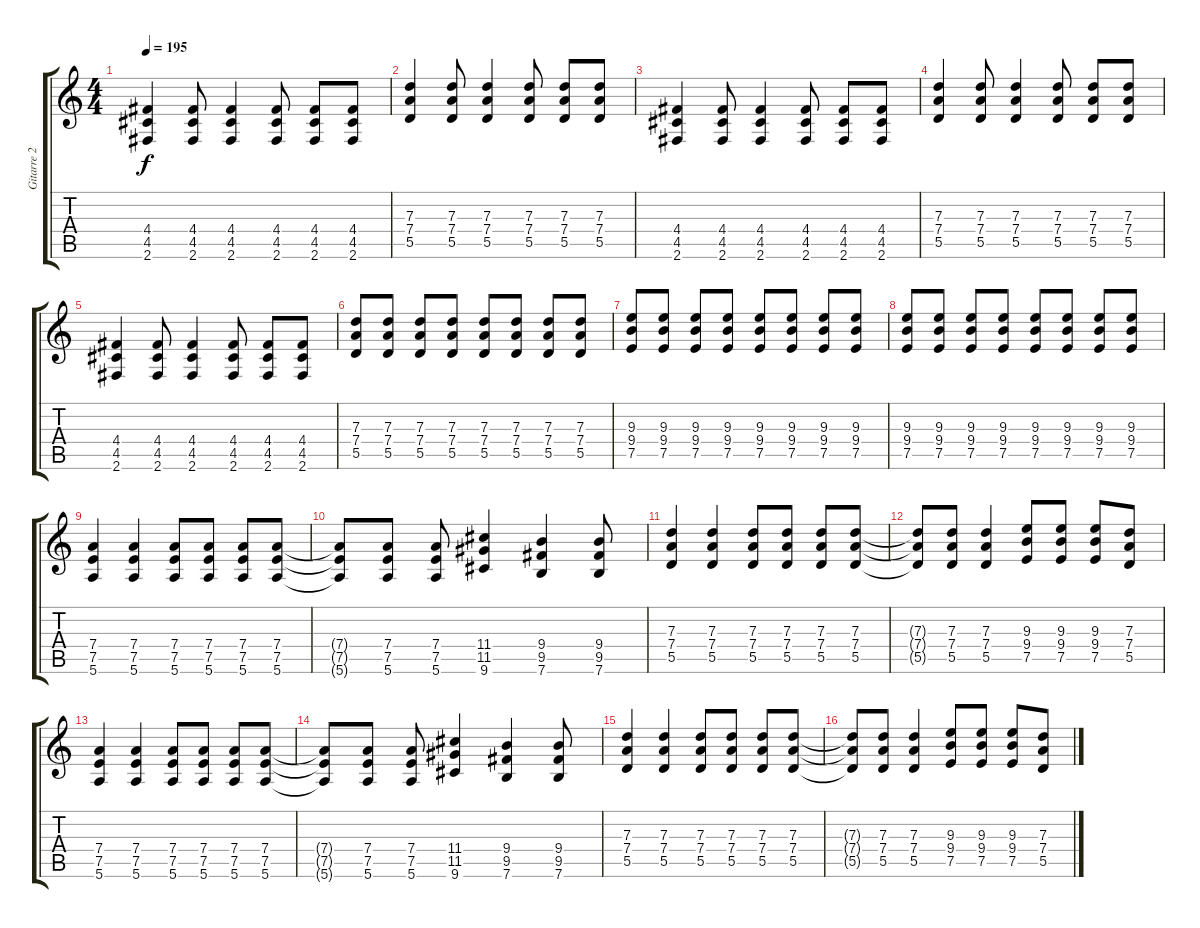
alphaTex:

\track ("Gitarre 2" "Gitarre 2") {instrument distortionguitar}
\staff {score tabs}
\tuning (E4 B3 G3 D3 A2 E2) {hide}
\ts (4 4)
\tempo 195
\clef g2
\ks c
(4.4 4.5 2.6).4{dy f} (4.4 4.5 2.6).8 (4.4 4.5 2.6).4 (4.4 4.5 2.6).8 (4.4 4.5 2.6).8 (4.4 4.5 2.6).8 |
(7.3 7.4 5.5).4 (7.3 7.4 5.5).8 (7.3 7.4 5.5).4 (7.3 7.4 5.5).8 (7.3 7.4 5.5).8 (7.3 7.4 5.5).8 |
(4.4 4.5 2.6).4 (4.4 4.5 2.6).8 (4.4 4.5 2.6).4 (4.4 4.5 2.6).8 (4.4 4.5 2.6).8 (4.4 4.5 2.6).8 |
(7.3 7.4 5.5).4 (7.3 7.4 5.5).8 (7.3 7.4 5.5).4 (7.3 7.4 5.5).8 (7.3 7.4 5.5).8 (7.3 7.4 5.5).8 |
(4.4 4.5 2.6).4 (4.4 4.5 2.6).8 (4.4 4.5 2.6).4 (4.4 4.5 2.6).8 (4.4 4.5 2.6).8 (4.4 4.5 2.6).8 |
(7.3 7.4 5.5).8 (7.3 7.4 5.5).8 (7.3 7.4 5.5).8 (7.3 7.4 5.5).8 (7.3 7.4 5.5).8 (7.3 7.4 5.5).8 (7.3 7.4 5.5).8 (7.3 7.4 5.5).8 |
(9.3 9.4 7.5).8 (9.3 9.4 7.5).8 (9.3 9.4 7.5).8 (9.3 9.4 7.5).8 (9.3 9.4 7.5).8 (9.3 9.4 7.5).8 (9.3 9.4 7.5).8 (9.3 9.4 7.5).8 |
(9.3 9.4 7.5).8 (9.3 9.4 7.5).8 (9.3 9.4 7.5).8 (9.3 9.4 7.5).8 (9.3 9.4 7.5).8 (9.3 9.4 7.5).8 (9.3 9.4 7.5).8 (9.3 9.4 7.5).8 |
(7.4 7.5 5.6).4 (7.4 7.5 5.6).4 (7.4 7.5 5.6).8 (7.4 7.5 5.6).8 (7.4 7.5 5.6).8 (7.4 7.5 5.6).8 |
(7.4{t} 7.5{t} 5.6{t}).8 (7.4 7.5 5.6).8 (7.4 7.5 5.6).8 (11.4 11.5 9.6).4 (9.4 9.5 7.6).4 (9.4 9.5 7.6).8 |
(7.3 7.4 5.5).4 (7.3 7.4 5.5).4 (7.3 7.4 5.5).8 (7.3 7.4 5.5).8 (7.3 7.4 5.5).8 (7.3 7.4 5.5).8 |
(7.3{t} 7.4{t} 5.5{t}).8 (7.3 7.4 5.5).8 (7.3 7.4 5.5).4 (9.3 9.4 7.5).8 (9.3 9.4 7.5).8 (9.3 9.4 7.5).8 (7.3 7.4 5.5).8 |
(7.4 7.5 5.6).4 (7.4 7.5 5.6).4 (7.4 7.5 5.6).8 (7.4 7.5 5.6).8 (7.4 7.5 5.6).8 (7.4 7.5 5.6).8 |
(7.4{t} 7.5{t} 5.6{t}).8 (7.4 7.5 5.6).8 (7.4 7.5 5.6).8 (11.4 11.5 9.6).4 (9.4 9.5 7.6).4 (9.4 9.5 7.6).8 |
(7.3 7.4 5.5).4 (7.3 7.4 5.5).4 (7.3 7.4 5.5).8 (7.3 7.4 5.5).8 (7.3 7.4 5.5).8 (7.3 7.4 5.5).8 |
(7.3{t} 7.4{t} 5.5{t}).8 (7.3 7.4 5.5).8 (7.3 7.4 5.5).4 (9.3 9.4 7.5).8 (9.3 9.4 7.5).8 (9.3 9.4 7.5).8 (7.3 7.4 5.5).8
